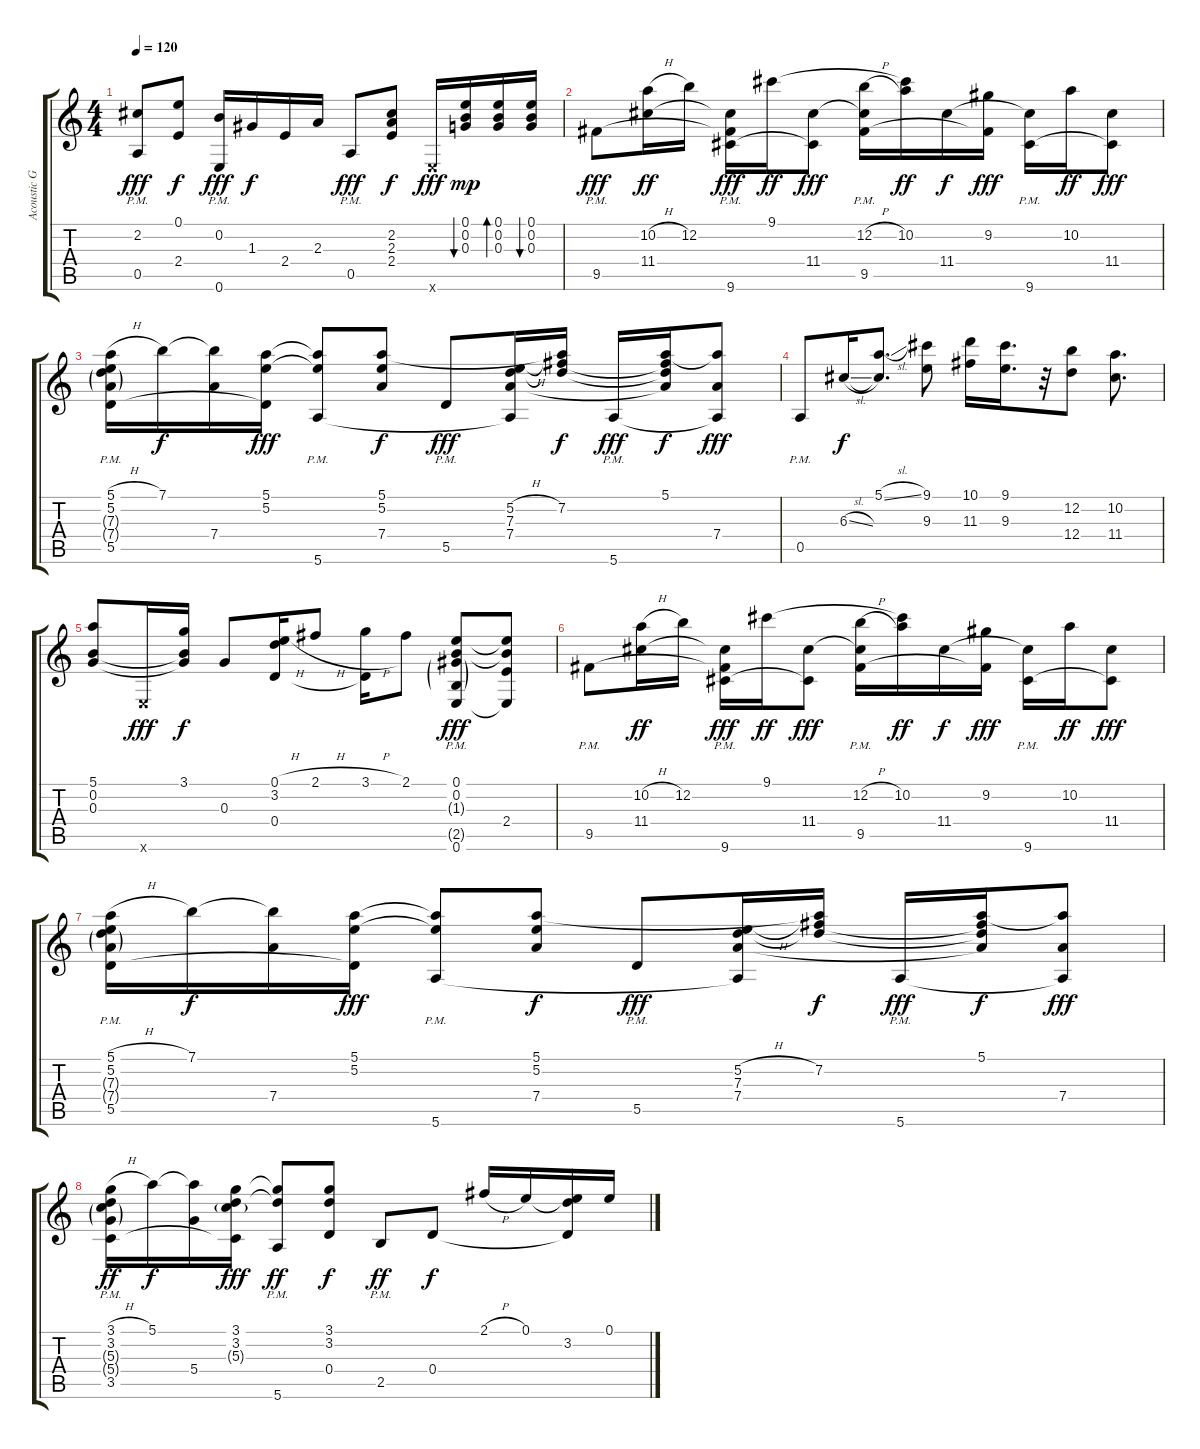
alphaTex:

\track ("Acoustic Guitar" "Acoustic G") {instrument acousticguitarsteel}
\staff {score tabs}
\tuning (E4 B3 G3 D3 A2 E2) {hide}
\ts (4 4)
\tempo 120
\clef g2
\ks c
(2.2 0.5{pm}).8{dy fff} (0.1 2.4).8{dy f} (0.2 0.6{pm}).16{dy fff} 1.3.16{dy f} 2.4.16 2.3.16 0.5{pm}.8{dy fff} (2.2 2.3 2.4).8{dy f} 0.6{x}.16{dy fff} (0.1 0.2 0.3).16{bu 120 dy mp} (0.1 0.2 0.3).16{bd 120} (0.1 0.2 0.3).16{bu 120} |
9.5{pm}.8{dy fff} (10.2{h} 11.4).16{dy ff} 12.2.16 (11.4{t} 9.5{t} 9.6{pm}).16{dy fff} 9.1.16{dy ff} (11.4 9.6{t}).8{dy fff} (12.2{h} 11.4{t} 9.5{pm}).16 (9.1{t} 10.2).16{dy ff} 11.4.16{dy f} (9.2 9.5{t}).16{dy fff} (11.4{t} 9.6{pm}).16 10.2.16{dy ff} (11.4 9.6{t}).8{dy fff} |
(5.1{h} 5.2 7.3{g} 7.4{g} 5.5{pm}).16 7.1.16{dy f} (7.1{t} 7.4).16 (5.1 5.2 5.5{t}).16{dy fff} (5.1{t} 5.2{t} 5.6{pm}).8 (5.1 5.2 7.4).8{dy f} 5.5{pm}.8{dy fff} (5.2{h} 7.3 7.4 5.6{t}).16 (5.1{t} 7.2 7.3{t}).16{dy f} 5.6{pm}.16{dy fff} (5.1 7.2{t} 7.3{t} 7.4{t}).16{dy f} (5.1{t} 7.4 5.6{t}).8{dy fff} |
0.5{pm}.8 6.3{sl}.16{dy f} (5.1{sl} 6.3{t}).8{d} (9.1 9.3).8 (10.1 11.3).16 (9.1 9.3).16{d} r.32 (12.2 12.4).8 (10.2 11.4).8{d} |
(5.1 0.2 0.3).8 0.6{x}.16{dy fff} (3.1 0.2{t} 0.3{t}).16{dy f} 0.3.8 (0.1{h} 3.2 0.4).16 2.1{h}.8 (3.1{h} 0.4{t}).16 2.1.8 (0.1 0.2 1.3{g} 2.5{g pm} 0.6{pm}).8{dy fff} (0.1{t} 0.2{t} 2.4 0.6{t}).8 |
9.5{pm}.8 (10.2{h} 11.4).16{dy ff} 12.2.16 (11.4{t} 9.5{t} 9.6{pm}).16{dy fff} 9.1.16{dy ff} (11.4 9.6{t}).8{dy fff} (12.2{h} 11.4{t} 9.5{pm}).16 (9.1{t} 10.2).16{dy ff} 11.4.16{dy f} (9.2 9.5{t}).16{dy fff} (11.4{t} 9.6{pm}).16 10.2.16{dy ff} (11.4 9.6{t}).8{dy fff} |
(5.1{h} 5.2 7.3{g} 7.4{g} 5.5{pm}).16 7.1.16{dy f} (7.1{t} 7.4).16 (5.1 5.2 5.5{t}).16{dy fff} (5.1{t} 5.2{t} 5.6{pm}).8 (5.1 5.2 7.4).8{dy f} 5.5{pm}.8{dy fff} (5.2{h} 7.3 7.4 5.6{t}).16 (5.1{t} 7.2 7.3{t}).16{dy f} 5.6{pm}.16{dy fff} (5.1 7.2{t} 7.3{t} 7.4{t}).16{dy f} (5.1{t} 7.4 5.6{t}).8{dy fff} |
(3.1{h} 3.2 5.3{g} 5.4{g} 3.5{pm}).16{dy ff} 5.1.16{dy f} (5.1{t} 5.4).16 (3.1 3.2 5.3{g} 3.5{t}).16{dy fff} (3.1{t} 3.2{t} 5.6{pm}).8{dy ff} (3.1 3.2 0.4).8{dy f} 2.5{pm}.8{dy ff} 0.4.8{dy f} 2.1{h}.16 0.1.16 (0.1{t} 3.2 0.4{t}).16 0.1.16
